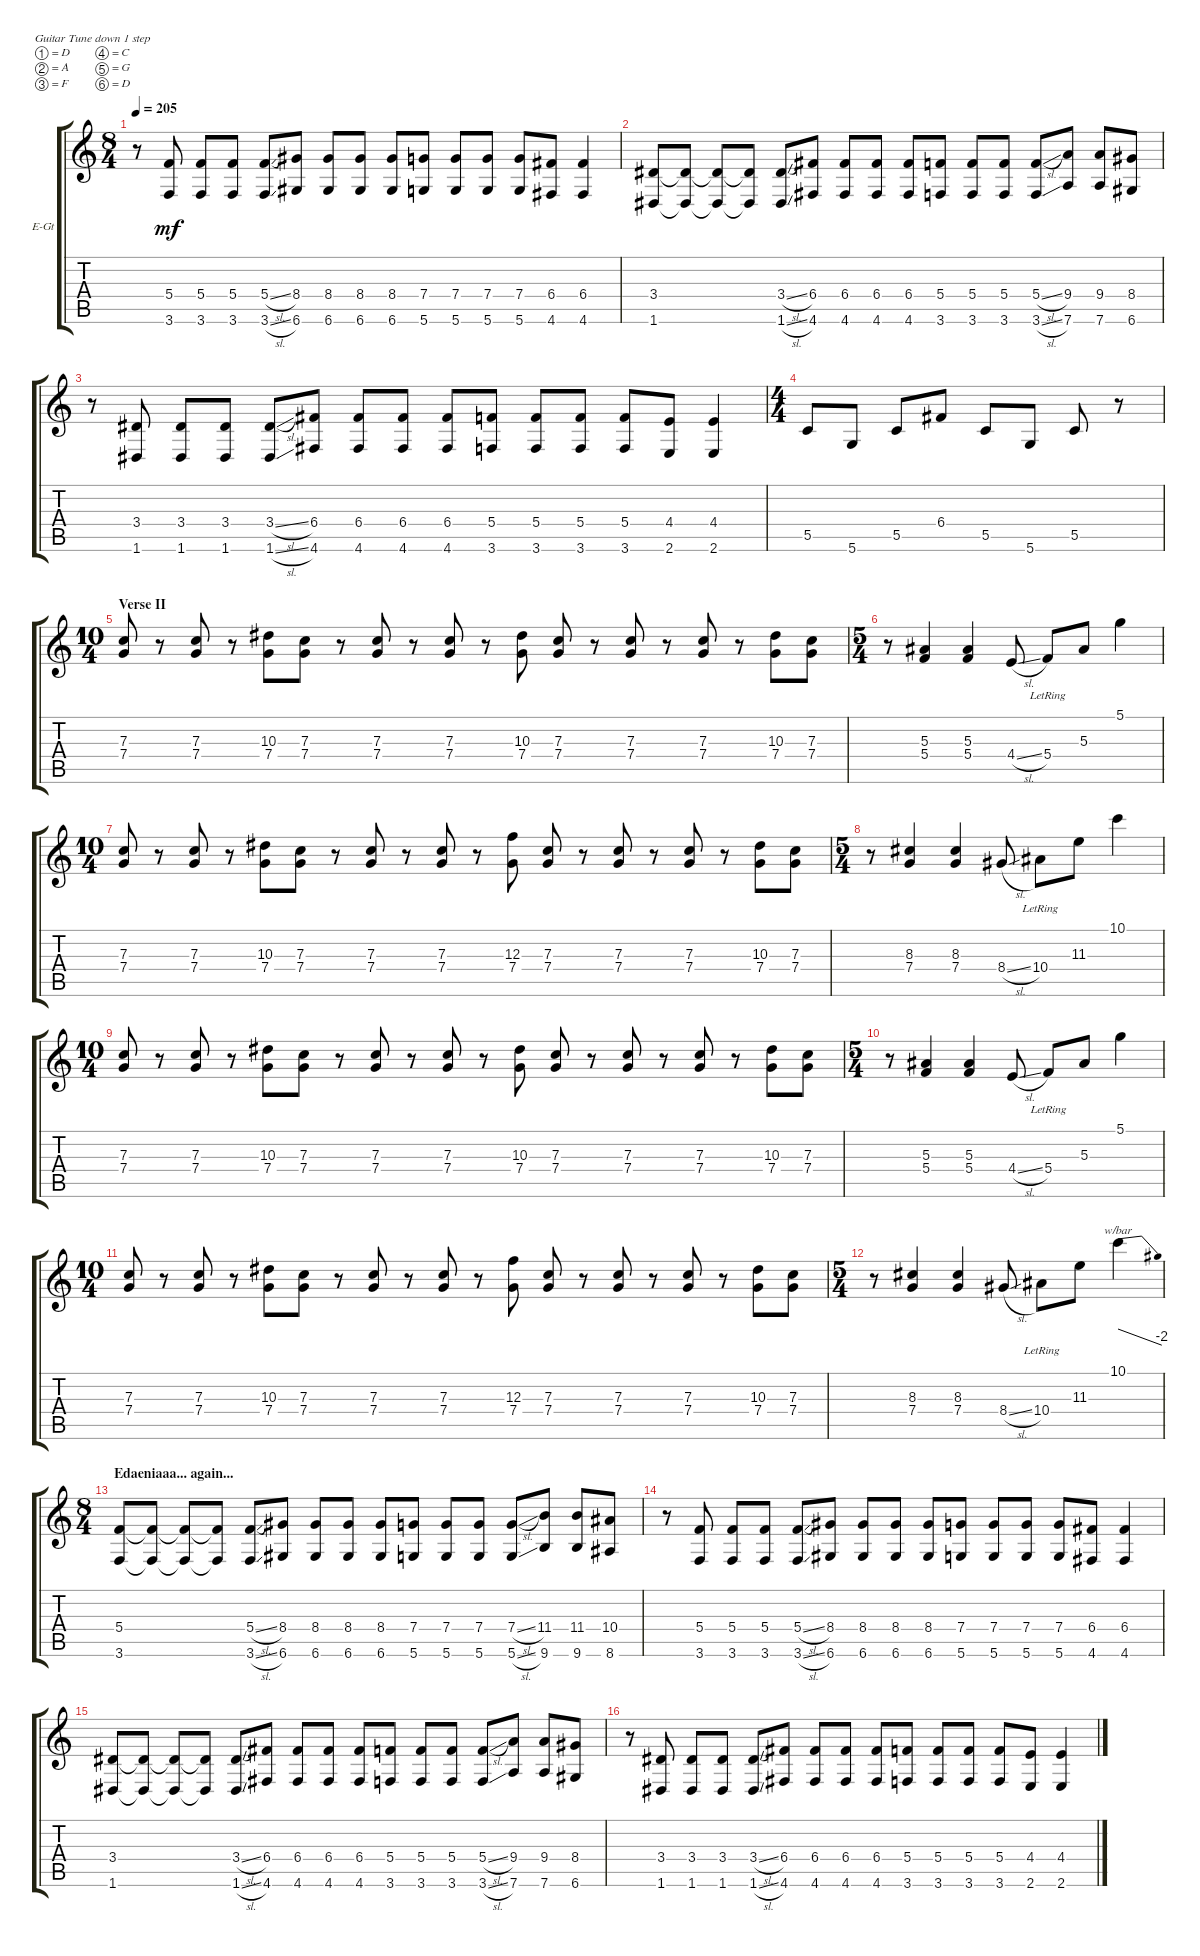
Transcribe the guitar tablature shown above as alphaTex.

\defaultSystemsLayout 4
\bracketExtendMode groupsimilarinstruments
\firstSystemTrackNameOrientation horizontal
\otherSystemsTrackNameOrientation horizontal
\track ("Arnaud Pontacq" "E-Gt") {instrument distortionguitar}
\staff {score tabs}
\tuning (D4 A3 F3 C3 G2 D2)
\ts (8 4)
\tempo 205
\clef g2
\ks c
r.8{dy mf} (3.6 5.4).8 (3.6 5.4).8 (3.6 5.4).8 (3.6{sl} 5.4{sl}).8 (6.6 8.4).8 (6.6 8.4).8 (6.6 8.4).8 (6.6 8.4).8 (5.6 7.4).8 (5.6 7.4).8 (5.6 7.4).8 (5.6 7.4).8 (4.6 6.4).8 (4.6 6.4).4 |
(1.6 3.4).8 (1.6{t} 3.4{t}).8 (1.6{t} 3.4{t}).8 (1.6{t} 3.4{t}).8 (1.6{sl} 3.4{sl}).8 (4.6 6.4).8 (4.6 6.4).8 (4.6 6.4).8 (4.6 6.4).8 (3.6 5.4).8 (3.6 5.4).8 (3.6 5.4).8 (3.6{sl} 5.4{sl}).8 (7.6 9.4).8 (7.6 9.4).8 (6.6 8.4).8 |
r.8 (1.6 3.4).8 (1.6 3.4).8 (1.6 3.4).8 (1.6{sl} 3.4{sl}).8 (4.6 6.4).8 (4.6 6.4).8 (4.6 6.4).8 (4.6 6.4).8 (3.6 5.4).8 (3.6 5.4).8 (3.6 5.4).8 (3.6 5.4).8 (2.6 4.4).8 (2.6 4.4).4 |
\ts (4 4)
5.5.8 5.6.8 5.5.8 6.4.8 5.5.8 5.6.8 5.5.8 r.8 |
\ts (10 4)
\section ("" "Verse II")
(7.3 7.4).8 r.8 (7.4 7.3).8 r.8 (10.3 7.4).8 (7.4 7.3).8 r.8 (7.4 7.3).8 r.8 (7.4 7.3).8 r.8 (7.4 10.3).8 (7.4 7.3).8 r.8 (7.4 7.3).8 r.8 (7.4 7.3).8 r.8 (7.4 10.3).8 (7.4 7.3).8 |
\ts (5 4)
r.8 (5.4 5.3).4 (5.4 5.3).4 4.4{sl}.8 5.4{lr}.8 5.3.8 5.1.4 |
\ts (10 4)
(7.3 7.4).8 r.8 (7.4 7.3).8 r.8 (10.3 7.4).8 (7.4 7.3).8 r.8 (7.4 7.3).8 r.8 (7.4 7.3).8 r.8 (7.4 12.3).8 (7.4 7.3).8 r.8 (7.4 7.3).8 r.8 (7.4 7.3).8 r.8 (7.4 10.3).8 (7.4 7.3).8 |
\ts (5 4)
r.8 (7.4 8.3).4 (7.4 8.3).4 8.4{sl}.8 10.4{lr}.8 11.3.8 10.1.4 |
\ts (10 4)
(7.3 7.4).8 r.8 (7.4 7.3).8 r.8 (10.3 7.4).8 (7.4 7.3).8 r.8 (7.4 7.3).8 r.8 (7.4 7.3).8 r.8 (7.4 10.3).8 (7.4 7.3).8 r.8 (7.4 7.3).8 r.8 (7.4 7.3).8 r.8 (7.4 10.3).8 (7.4 7.3).8 |
\ts (5 4)
r.8 (5.4 5.3).4 (5.4 5.3).4 4.4{sl}.8 5.4{lr}.8 5.3.8 5.1.4 |
\ts (10 4)
(7.3 7.4).8 r.8 (7.4 7.3).8 r.8 (10.3 7.4).8 (7.4 7.3).8 r.8 (7.4 7.3).8 r.8 (7.4 7.3).8 r.8 (7.4 12.3).8 (7.4 7.3).8 r.8 (7.4 7.3).8 r.8 (7.4 7.3).8 r.8 (7.4 10.3).8 (7.4 7.3).8 |
\ts (5 4)
r.8 (7.4 8.3).4 (7.4 8.3).4 8.4{sl}.8 10.4{lr}.8 11.3.8 10.1.4{tbe (dive default 43.199999999999996 0 59.4 -8)} |
\ts (8 4)
\section ("" "Edaeniaaa... again...")
(3.6 5.4).8 (3.6{t} 5.4{t}).8 (3.6{t} 5.4{t}).8 (3.6{t} 5.4{t}).8 (3.6{sl} 5.4{sl}).8 (6.6 8.4).8 (6.6 8.4).8 (6.6 8.4).8 (6.6 8.4).8 (5.6 7.4).8 (5.6 7.4).8 (5.6 7.4).8 (5.6{sl} 7.4{sl}).8 (9.6 11.4).8 (9.6 11.4).8 (8.6 10.4).8 |
r.8 (3.6 5.4).8 (3.6 5.4).8 (3.6 5.4).8 (3.6{sl} 5.4{sl}).8 (6.6 8.4).8 (6.6 8.4).8 (6.6 8.4).8 (6.6 8.4).8 (5.6 7.4).8 (5.6 7.4).8 (5.6 7.4).8 (5.6 7.4).8 (4.6 6.4).8 (4.6 6.4).4 |
(1.6 3.4).8 (1.6{t} 3.4{t}).8 (1.6{t} 3.4{t}).8 (1.6{t} 3.4{t}).8 (1.6{sl} 3.4{sl}).8 (4.6 6.4).8 (4.6 6.4).8 (4.6 6.4).8 (4.6 6.4).8 (3.6 5.4).8 (3.6 5.4).8 (3.6 5.4).8 (3.6{sl} 5.4{sl}).8 (7.6 9.4).8 (7.6 9.4).8 (6.6 8.4).8 |
r.8 (1.6 3.4).8 (1.6 3.4).8 (1.6 3.4).8 (1.6{sl} 3.4{sl}).8 (4.6 6.4).8 (4.6 6.4).8 (4.6 6.4).8 (4.6 6.4).8 (3.6 5.4).8 (3.6 5.4).8 (3.6 5.4).8 (3.6 5.4).8 (2.6 4.4).8 (2.6 4.4).4
